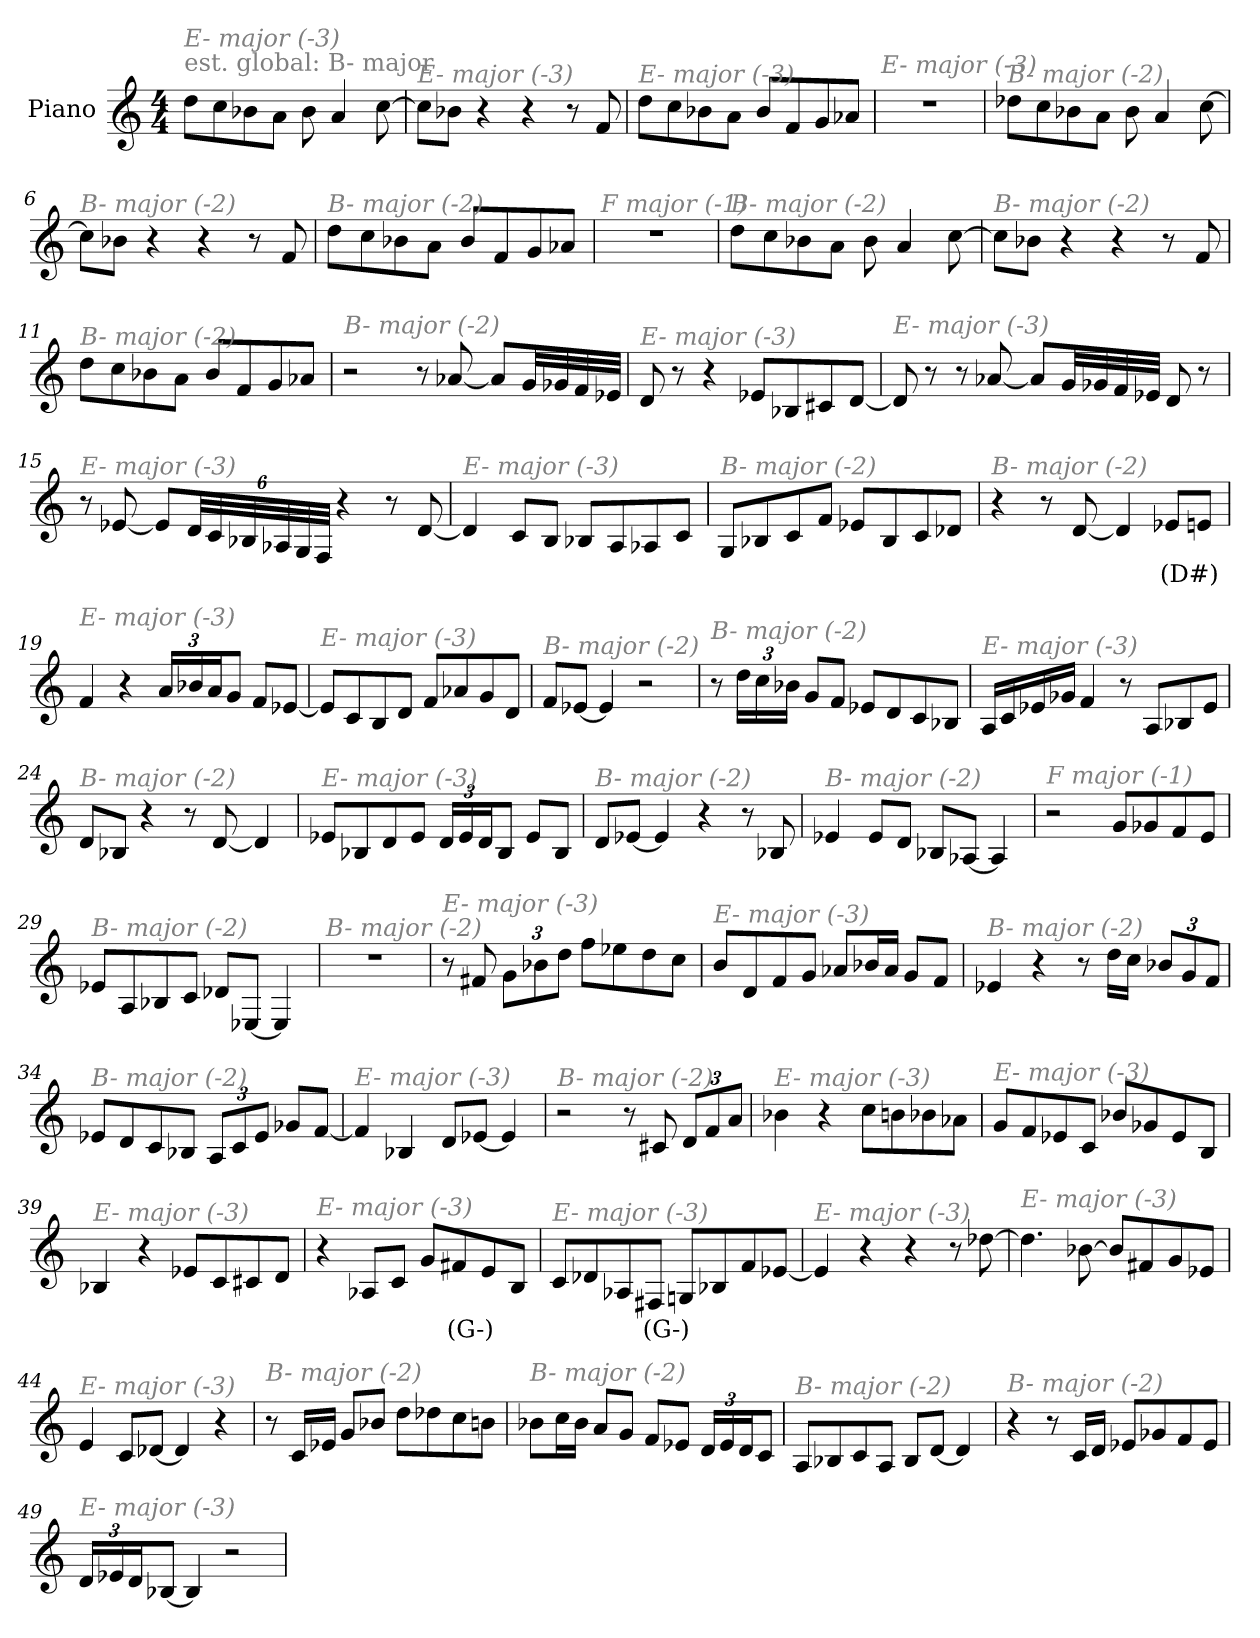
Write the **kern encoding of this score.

**kern	**text
*part1	*part1
*staff1	*staff1
*I"Piano	*
*I'Pno	*
*clefG2	*
*k[]	*
*M4/4	*
*MM230	*
=1	=1
!LO:TX:a:color=#808080:t=est. global&colon; B- major	!
!LO:TX:i:color=#808080:t=E- major (-3)	!
8dd\L	.
8cc\	.
8b-X\	.
8a\J	.
8b-\	.
4a/	.
[8cc\	.
=2	=2
!LO:TX:i:color=#808080:t=E- major (-3)	!
8cc\L]	.
8b-X\J	.
4r	.
4r	.
8r	.
8f/	.
=3	=3
!LO:TX:i:color=#808080:t=E- major (-3)	!
8dd\L	.
8cc\	.
8b-X\	.
8a\J	.
8b-/L	.
8f/	.
8g/	.
8a-X/J	.
=4	=4
!LO:TX:i:color=#808080:t=E- major (-3)	!
1r	.
=5	=5
!LO:TX:i:color=#808080:t=B- major (-2)	!
8dd-X\L	.
8cc\	.
8b-X\	.
8a\J	.
8b-\	.
4a/	.
[8cc\	.
!!LO:LB:g=z
=6	=6
!LO:TX:i:color=#808080:t=B- major (-2)	!
8cc\L]	.
8b-X\J	.
4r	.
4r	.
8r	.
8f/	.
=7	=7
!LO:TX:i:color=#808080:t=B- major (-2)	!
8dd\L	.
8cc\	.
8b-X\	.
8a\J	.
8b-/L	.
8f/	.
8g/	.
8a-X/J	.
=8	=8
!LO:TX:i:color=#808080:t=F major (-1)	!
1r	.
=9	=9
!LO:TX:i:color=#808080:t=B- major (-2)	!
8dd\L	.
8cc\	.
8b-X\	.
8a\J	.
8b-\	.
4a/	.
[8cc\	.
=10	=10
!LO:TX:i:color=#808080:t=B- major (-2)	!
8cc\L]	.
8b-X\J	.
4r	.
4r	.
8r	.
8f/	.
!!LO:LB:g=z
=11	=11
!LO:TX:i:color=#808080:t=B- major (-2)	!
8dd\L	.
8cc\	.
8b-X\	.
8a\J	.
8b-/L	.
8f/	.
8g/	.
8a-X/J	.
=12	=12
!LO:TX:i:color=#808080:t=B- major (-2)	!
2r	.
8r	.
[8a-X/	.
8a-/L]	.
32g/LL	.
32g-X/	.
32f/	.
32e-X/JJJ	.
=13	=13
!LO:TX:i:color=#808080:t=E- major (-3)	!
8d/	.
8r	.
4r	.
8e-X/L	.
8B-X/	.
8c#X/	.
[8d/J	.
!!LO:LB:g=z
=14	=14
!LO:TX:i:color=#808080:t=E- major (-3)	!
8d/]	.
8r	.
8r	.
[8a-X/	.
8a-/L]	.
32g/LL	.
32g-X/	.
32f/	.
32e-X/JJJ	.
8d/	.
8r	.
=15	=15
!LO:TX:i:color=#808080:t=E- major (-3)	!
8r	.
[8e-X/	.
8e-/L]	.
*Xbrackettup	*
48d/LL	.
48c/	.
48B-X/	.
48A-X/	.
48G/	.
48F/JJJ	.
4r	.
8r	.
[8d/	.
=16	=16
!LO:TX:i:color=#808080:t=E- major (-3)	!
4d/]	.
8c/L	.
8B/J	.
8B-X/L	.
8A/	.
8A-X/	.
8c/J	.
!!LO:LB:g=z
=17	=17
!LO:TX:i:color=#808080:t=B- major (-2)	!
8G/L	.
8B-X/	.
8c/	.
8f/J	.
8e-X/L	.
8B-/	.
8c/	.
8d-X/J	.
=18	=18
!LO:TX:i:color=#808080:t=B- major (-2)	!
4r	.
8r	.
[8d/	.
4d/]	.
8e-Xi/L	(D#)
8e/J	.
=19	=19
!LO:TX:i:color=#808080:t=E- major (-3)	!
4f/	.
4r	.
24a/LL	.
24b-X/	.
24a/J	.
8g/J	.
8f/L	.
[8e-X/J	.
=20	=20
!LO:TX:i:color=#808080:t=E- major (-3)	!
8e-/L]	.
8c/	.
8B/	.
8d/J	.
8f/L	.
8a-X/	.
8g/	.
8d/J	.
!!LO:LB:g=z
=21	=21
!LO:TX:i:color=#808080:t=B- major (-2)	!
8f/L	.
[8e-X/J	.
4e-/]	.
2r	.
=22	=22
!LO:TX:i:color=#808080:t=B- major (-2)	!
8r	.
24dd\LL	.
24cc\	.
24b-X\JJ	.
8g/L	.
8f/J	.
8e-X/L	.
8d/	.
8c/	.
8B-X/J	.
=23	=23
!LO:TX:i:color=#808080:t=E- major (-3)	!
16A/LL	.
16c/	.
16e-X/	.
16g-X/JJ	.
4f/	.
8r	.
8A/L	.
8B-X/	.
8e-/J	.
=24	=24
!LO:TX:i:color=#808080:t=B- major (-2)	!
8d/L	.
8B-X/J	.
4r	.
8r	.
[8d/	.
4d/]	.
!!LO:LB:g=z
=25	=25
!LO:TX:i:color=#808080:t=E- major (-3)	!
8e-X/L	.
8B-X/	.
8d/	.
8e-/J	.
24d/LL	.
24e-/	.
24d/J	.
8B-/J	.
8e-/L	.
8B-/J	.
=26	=26
!LO:TX:i:color=#808080:t=B- major (-2)	!
8d/L	.
[8e-X/J	.
4e-/]	.
4r	.
8r	.
8B-X/	.
=27	=27
!LO:TX:i:color=#808080:t=B- major (-2)	!
4e-X/	.
8e-/L	.
8d/J	.
8B-X/L	.
[8A-X/J	.
4A-/]	.
=28	=28
!LO:TX:i:color=#808080:t=F major (-1)	!
2r	.
8g/L	.
8g-X/	.
8f/	.
8e/J	.
!!LO:LB:g=z
=29	=29
!LO:TX:i:color=#808080:t=B- major (-2)	!
8e-X/L	.
8A/	.
8B-X/	.
8c/J	.
8d-X/L	.
[8E-X/J	.
4E-/]	.
=30	=30
!LO:TX:i:color=#808080:t=B- major (-2)	!
1r	.
=31	=31
!LO:TX:i:color=#808080:t=E- major (-3)	!
8r	.
8f#X/	.
12g\L	.
12b-X\	.
12dd\J	.
8ff\L	.
8ee-X\	.
8dd\	.
8cc\J	.
=32	=32
!LO:TX:i:color=#808080:t=E- major (-3)	!
8b/L	.
8d/	.
8f/	.
8g/J	.
8a-X/L	.
16b-X/L	.
16a-/JJ	.
8g/L	.
8f/J	.
!!LO:LB:g=z
=33	=33
!LO:TX:i:color=#808080:t=B- major (-2)	!
4e-X/	.
4r	.
8r	.
16dd\LL	.
16cc\JJ	.
12b-X/L	.
12g/	.
12f/J	.
=34	=34
!LO:TX:i:color=#808080:t=B- major (-2)	!
8e-X/L	.
8d/	.
8c/	.
8B-X/J	.
12A/L	.
12c/	.
12e-/J	.
8g-X/L	.
[8f/J	.
=35	=35
!LO:TX:i:color=#808080:t=E- major (-3)	!
4f/]	.
4B-X/	.
8d/L	.
[8e-X/J	.
4e-/]	.
=36	=36
!LO:TX:i:color=#808080:t=B- major (-2)	!
2r	.
8r	.
8c#X/	.
12d/L	.
12f/	.
12a/J	.
!!LO:LB:g=z
=37	=37
!LO:TX:i:color=#808080:t=E- major (-3)	!
4b-X\	.
4r	.
8cc\L	.
8bn\	.
8b-X\	.
8a-X\J	.
=38	=38
!LO:TX:i:color=#808080:t=E- major (-3)	!
8g/L	.
8f/	.
8e-X/	.
8c/J	.
8b-X/L	.
8g-X/	.
8e-/	.
8B/J	.
=39	=39
!LO:TX:i:color=#808080:t=E- major (-3)	!
4B-X/	.
4r	.
8e-X/L	.
8c/	.
8c#X/	.
8d/J	.
=40	=40
!LO:TX:i:color=#808080:t=E- major (-3)	!
4r	.
8A-X/L	.
8c/J	.
8g/L	.
8f#Xj/	(G-)
8e/	.
8B/J	.
!!LO:PB:g=z
=41	=41
!LO:TX:i:color=#808080:t=E- major (-3)	!
8c/L	.
8d-X/	.
8A-X/	.
8F#Xi/J	(G-)
8Gn/L	.
8B-X/	.
8f/	.
[8e-X/J	.
=42	=42
!LO:TX:i:color=#808080:t=E- major (-3)	!
4e-/]	.
4r	.
4r	.
8r	.
[8dd-X\	.
=43	=43
!LO:TX:i:color=#808080:t=E- major (-3)	!
4.dd-\]	.
[8b-X\	.
8b-/L]	.
8f#X/	.
8g/	.
8e-X/J	.
=44	=44
!LO:TX:i:color=#808080:t=E- major (-3)	!
4e/	.
8c/L	.
[8d-X/J	.
4d-/]	.
4r	.
!!LO:LB:g=z
=45	=45
!LO:TX:i:color=#808080:t=B- major (-2)	!
8r	.
16c/LL	.
16e-X/JJ	.
8g/L	.
8b-X/J	.
8dd\L	.
8dd-X\	.
8cc\	.
8bn\J	.
=46	=46
!LO:TX:i:color=#808080:t=B- major (-2)	!
8b-X\L	.
16cc\L	.
16b-\JJ	.
8a/L	.
8g/J	.
8f/L	.
8e-X/J	.
24d/LL	.
24e-/	.
24d/J	.
8c/J	.
=47	=47
!LO:TX:i:color=#808080:t=B- major (-2)	!
8A/L	.
8B-X/	.
8c/	.
8A/J	.
8B-/L	.
[8d/J	.
4d/]	.
=48	=48
!LO:TX:i:color=#808080:t=B- major (-2)	!
4r	.
8r	.
16c/LL	.
16d/JJ	.
8e-X/L	.
8g-X/	.
8f/	.
8e-/J	.
!!LO:LB:g=z
=49	=49
!LO:TX:i:color=#808080:t=E- major (-3)	!
24d/LL	.
24e-X/	.
24d/J	.
[8B-X/J	.
4B-/]	.
2r	.
=	=
*-	*-
